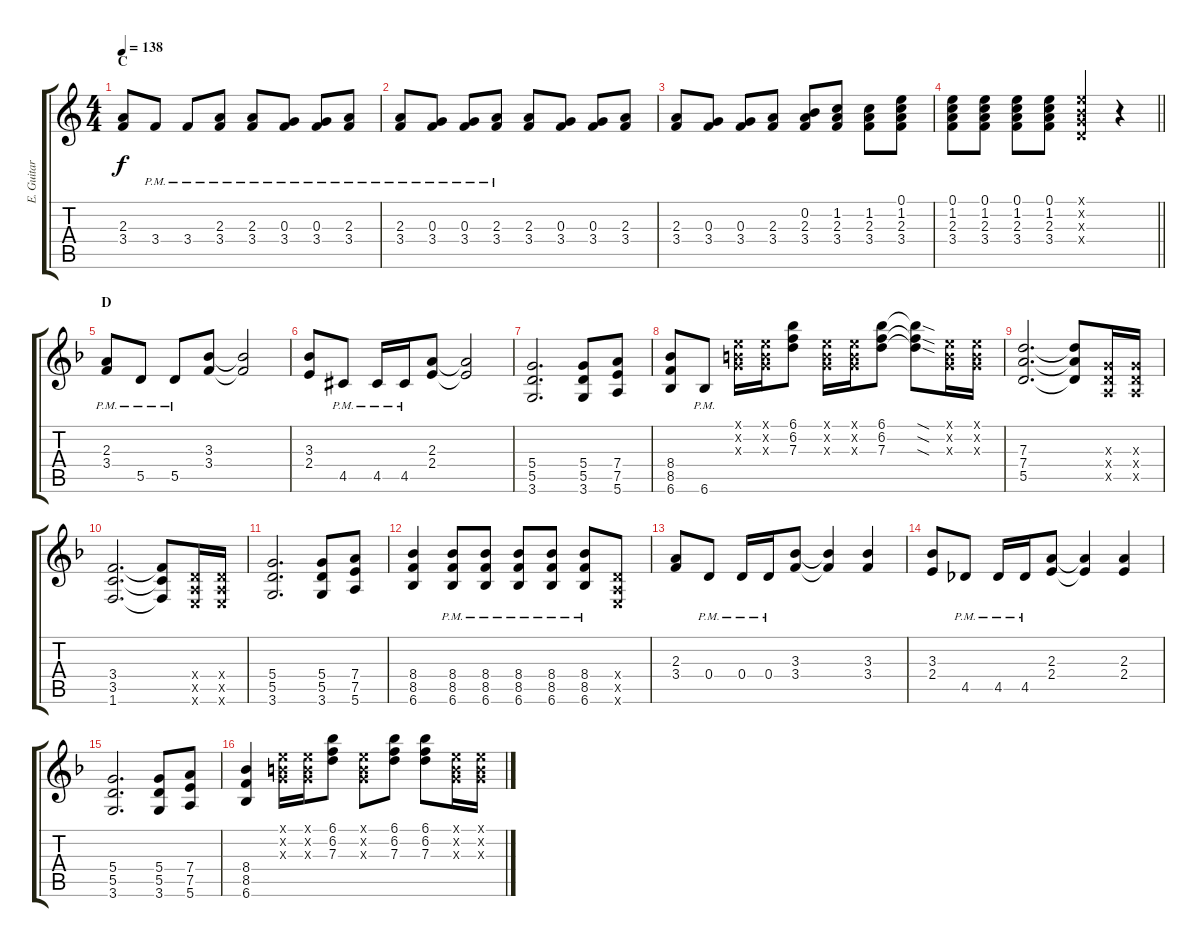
\track ("E. Guitar II" "E. Guitar ") {instrument overdrivenguitar}
\staff {score tabs}
\tuning (E4 B3 G3 D3 A2 E2) {hide}
\ts (4 4)
\section ("" "C")
\tempo 138
\clef g2
\ks c
(2.3 3.4).8{dy f} 3.4{pm}.8 3.4{pm}.8 (2.3{pm} 3.4{pm}).8 (2.3{pm} 3.4{pm}).8 (0.3{pm} 3.4{pm}).8 (0.3{pm} 3.4{pm}).8 (2.3{pm} 3.4{pm}).8 |
(2.3{pm} 3.4{pm}).8 (0.3{pm} 3.4{pm}).8 (0.3{pm} 3.4{pm}).8 (2.3{pm} 3.4{pm}).8 (2.3 3.4).8 (0.3 3.4).8 (0.3 3.4).8 (2.3 3.4).8 |
(2.3 3.4).8 (0.3 3.4).8 (0.3 3.4).8 (2.3 3.4).8 (0.2 2.3 3.4).8 (1.2 2.3 3.4).8 (1.2 2.3 3.4).8 (0.1 1.2 2.3 3.4).8 |
\barLineRight lightlight
(0.1 1.2 2.3 3.4).8 (0.1 1.2 2.3 3.4).8 (0.1 1.2 2.3 3.4).8 (0.1 1.2 2.3 3.4).8 (0.1{x} 0.2{x} 0.3{x} 0.4{x}).4 r.4 |
\section ("" "D")
\ks f
(2.3{pm} 3.4{pm}).8 5.5{pm}.8 5.5{pm}.8 (3.3 3.4).8 (3.3{t} 3.4{t}).2 |
(3.3 2.4).8 4.5{pm acc #}.8 4.5{pm acc #}.16 4.5{pm acc #}.16 (2.3 2.4).8 (2.3{t} 2.4{t}).2 |
(5.4 5.5 3.6).2{d} (5.4 5.5 3.6).8 (7.4 7.5 5.6).8 |
(8.4 8.5 6.6).8 6.6{pm}.8 (0.1{x} 0.2{x} 0.3{x}).16 (0.1{x} 0.2{x} 0.3{x}).16 (6.1 6.2 7.3).8 (0.1{x} 0.2{x} 0.3{x}).16 (0.1{x} 0.2{x} 0.3{x}).16 (6.1 6.2 7.3).8 (6.1{sod t} 6.2{sod t} 7.3{sod t}).8 (0.1{x} 0.2{x} 0.3{x}).16 (0.1{x} 0.2{x} 0.3{x}).16 |
(7.3 7.4 5.5).2{d} (7.3{t} 7.4{t} 5.5{t}).8 (0.3{x} 0.4{x} 0.5{x}).16 (0.3{x} 0.4{x} 0.5{x}).16 |
(3.4 3.5 1.6).2{d} (3.4{t} 3.5{t} 1.6{t}).8 (0.4{x} 0.5{x} 0.6{x}).16 (0.4{x} 0.5{x} 0.6{x}).16 |
(5.4 5.5 3.6).2{d} (5.4 5.5 3.6).8 (7.4 7.5 5.6).8 |
(8.4 8.5 6.6).4 (8.4{pm} 8.5{pm} 6.6{pm}).8 (8.4{pm} 8.5{pm} 6.6{pm}).8 (8.4{pm} 8.5{pm} 6.6{pm}).8 (8.4{pm} 8.5{pm} 6.6{pm}).8 (8.4{pm} 8.5{pm} 6.6{pm}).8 (0.4{x} 0.5{x} 0.6{x}).8 |
(2.3 3.4).8 0.4{pm}.8 0.4{pm}.16 0.4{pm}.16 (3.3 3.4).8 (3.3{t} 3.4{t}).4 (3.3 3.4).4 |
(3.3 2.4).8 4.5{pm}.8 4.5{pm}.16 4.5{pm}.16 (2.3 2.4).8 (2.3{t} 2.4{t}).4 (2.3 2.4).4 |
(5.4 5.5 3.6).2{d} (5.4 5.5 3.6).8 (7.4 7.5 5.6).8 |
(8.4 8.5 6.6).4 (0.1{x} 0.2{x} 0.3{x}).16 (0.1{x} 0.2{x} 0.3{x}).16 (6.1 6.2 7.3).8 (0.1{x} 0.2{x} 0.3{x}).8 (6.1 6.2 7.3).8 (6.1 6.2 7.3).8 (0.1{x} 0.2{x} 0.3{x}).16 (0.1{x} 0.2{x} 0.3{x}).16
